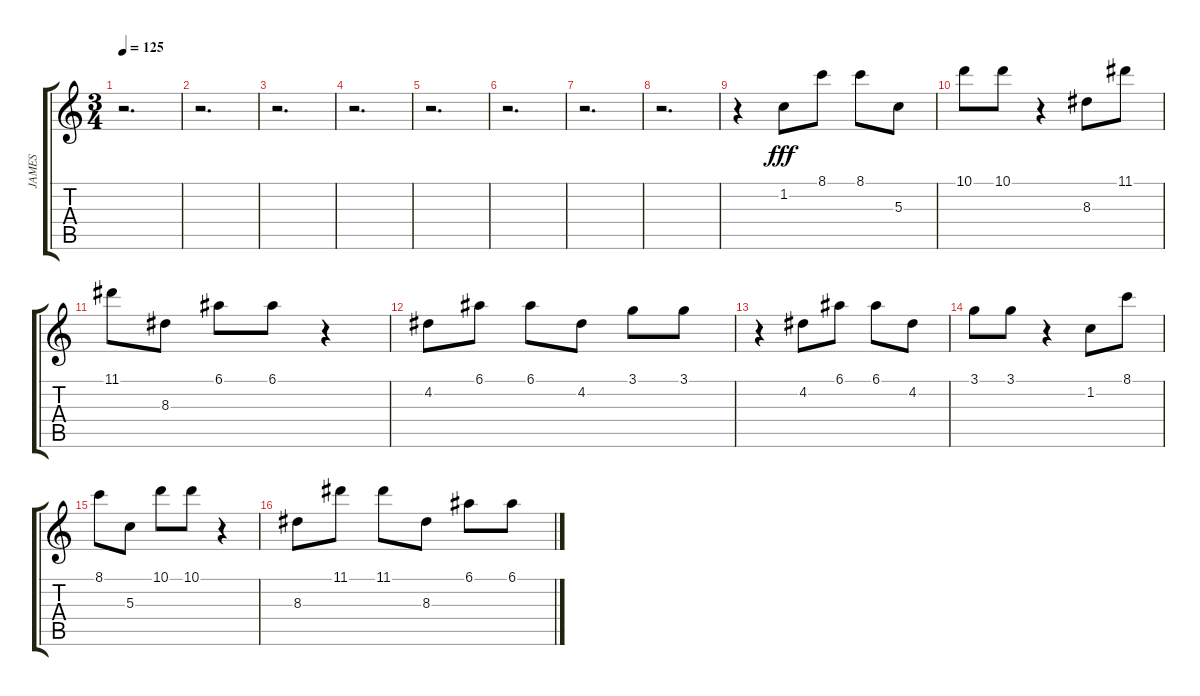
\track ("JAMES" "JAMES") {instrument distortionguitar}
\staff {score tabs}
\tuning (E4 B3 G3 D3 A2 E2) {hide}
\ts (3 4)
\tempo 125
\clef g2
\ks c
r.2{d dy f} |
r.2{d} |
r.2{d} |
r.2{d} |
r.2{d} |
r.2{d} |
r.2{d} |
r.2{d} |
r.4 1.2.8{dy fff} 8.1.8 8.1.8 5.3.8 |
10.1.8 10.1.8 r.4 8.3.8 11.1.8 |
11.1.8 8.3.8 6.1.8 6.1.8 r.4 |
4.2.8 6.1.8 6.1.8 4.2.8 3.1.8 3.1.8 |
r.4 4.2.8 6.1.8 6.1.8 4.2.8 |
3.1.8 3.1.8 r.4 1.2.8 8.1.8 |
8.1.8 5.3.8 10.1.8 10.1.8 r.4 |
8.3.8 11.1.8 11.1.8 8.3.8 6.1.8 6.1.8
